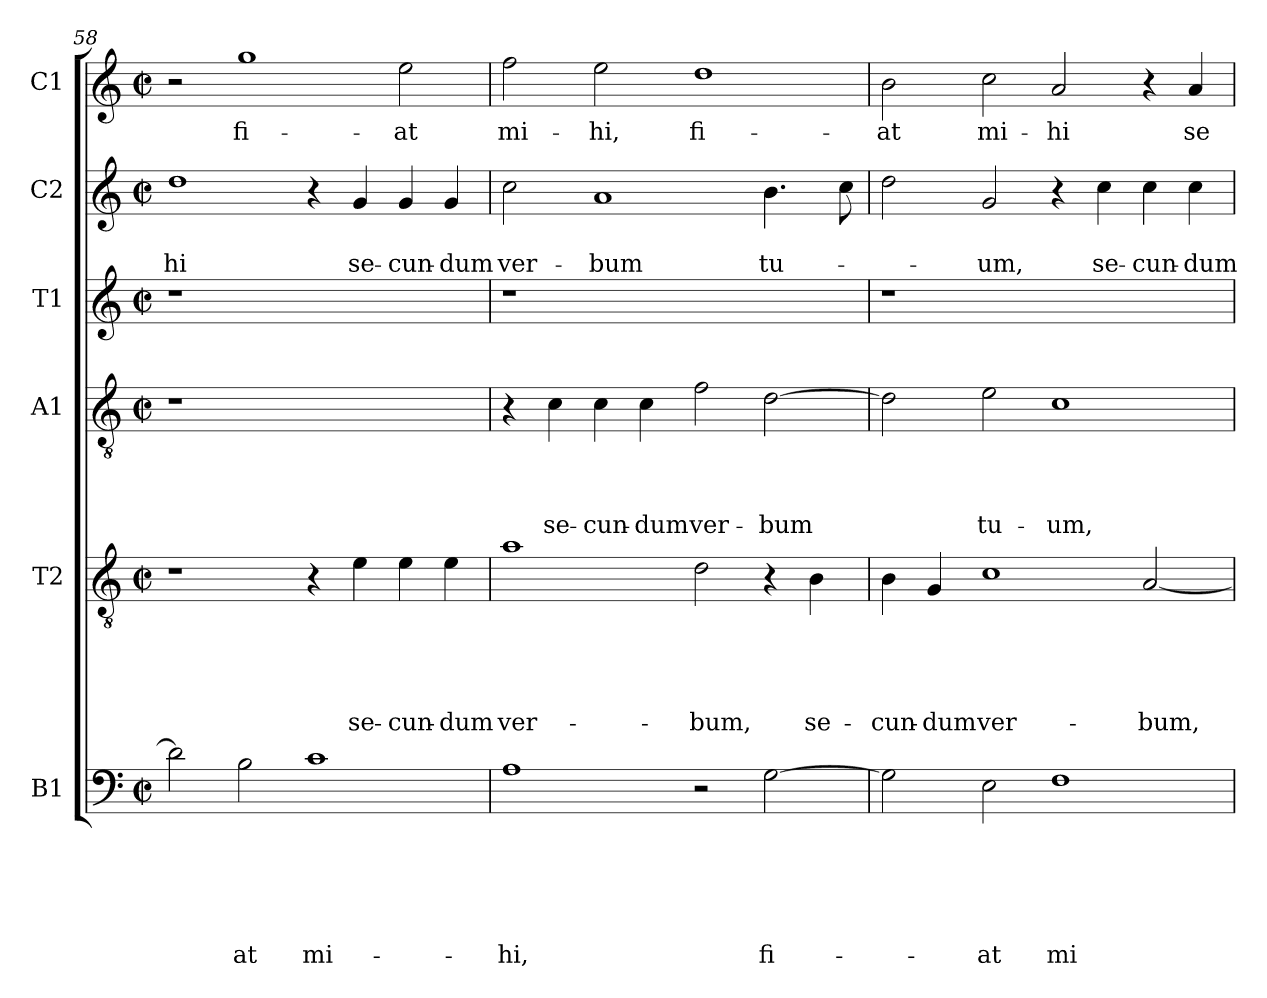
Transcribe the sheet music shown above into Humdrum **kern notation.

**kern	**text	**text	**text	**text	**text	**text	**kern	**text	**text	**text	**text	**text	**kern	**text	**text	**text	**text	**kern	**kern	**text	**text	**kern	**text
*part6	*part6	*part6	*part6	*part6	*part6	*part6	*part5	*part5	*part5	*part5	*part5	*part5	*part4	*part4	*part4	*part4	*part4	*part3	*part2	*part2	*part2	*part1	*part1
*staff6	*staff6	*staff6	*staff6	*staff6	*staff6	*staff6	*staff5	*staff5	*staff5	*staff5	*staff5	*staff5	*staff4	*staff4	*staff4	*staff4	*staff4	*staff3	*staff2	*staff2	*staff2	*staff1	*staff1
*I"B1	*	*	*	*	*	*	*I"T2	*	*	*	*	*	*I"A1	*	*	*	*	*I"T1	*I"C2	*	*	*I"C1	*
*clefF4	*	*	*	*	*	*	*clefGv2	*	*	*	*	*	*clefGv2	*	*	*	*	*clefG2	*clefG2	*	*	*clefG2	*
*k[]	*	*	*	*	*	*	*k[]	*	*	*	*	*	*k[]	*	*	*	*	*k[]	*k[]	*	*	*k[]	*
*C:	*	*	*	*	*	*	*C:	*	*	*	*	*	*C:	*	*	*	*	*C:	*C:	*	*	*C:	*
*M2/2	*	*	*	*	*	*	*M2/2	*	*	*	*	*	*M2/2	*	*	*	*	*M2/2	*M2/2	*	*	*M2/2	*
*met(c|)	*	*	*	*	*	*	*met(c|)	*	*	*	*	*	*met(c|)	*	*	*	*	*met(c|)	*met(c|)	*	*	*met(c|)	*
=58	=58	=58	=58	=58	=58	=58	=58	=58	=58	=58	=58	=58	=58	=58	=58	=58	=58	=58	=58	=58	=58	=58	=58
!	!	!	!	!	!	!	!	!	!	!	!	!	!	!	!	!	!	!	!	!	!LO:LY:b	!	!
2d\]	.	.	.	.	.	.	1r	.	.	.	.	.	1r	.	.	.	.	1r	1dd	.	-hi	2r	.
!	!	!	!	!	!	!LO:LY:b	!	!	!	!	!	!	!	!	!	!	!	!	!	!	!	!	!LO:LY:b
2B\	.	.	.	.	.	-at	.	.	.	.	.	.	.	.	.	.	.	.	.	.	.	1gg	fi-
!	!	!	!	!	!	!LO:LY:b	!	!	!	!	!	!	!	!	!	!	!	!	!	!	!	!	!
1c	.	.	.	.	.	mi-	4r	.	.	.	.	.	1ryy	.	.	.	.	1ryy	4r	.	.	.	.
!	!	!	!	!	!	!	!	!	!	!	!	!LO:LY:b	!	!	!	!	!	!	!	!	!LO:LY:b	!	!
.	.	.	.	.	.	.	4e\	.	.	.	.	se-	.	.	.	.	.	.	4g/	.	se-	.	.
!	!	!	!	!	!	!	!	!	!	!	!	!LO:LY:b	!	!	!	!	!	!	!	!	!LO:LY:b	!	!LO:LY:b
.	.	.	.	.	.	.	4e\	.	.	.	.	-cun-	.	.	.	.	.	.	4g/	.	-cun-	2ee\	-at
!	!	!	!	!	!	!	!	!	!	!	!	!LO:LY:b	!	!	!	!	!	!	!	!	!LO:LY:b	!	!
.	.	.	.	.	.	.	4e\	.	.	.	.	-dum	.	.	.	.	.	.	4g/	.	-dum	.	.
=59	=59	=59	=59	=59	=59	=59	=59	=59	=59	=59	=59	=59	=59	=59	=59	=59	=59	=59	=59	=59	=59	=59	=59
!	!	!	!	!	!	!LO:LY:b	!	!	!	!	!	!LO:LY:b	!	!	!	!	!	!	!	!	!LO:LY:b	!	!LO:LY:b
1A	.	.	.	.	.	-hi,	1a	.	.	.	.	ver-	4r	.	.	.	.	1r	2cc\	.	ver-	2ff\	mi-
!	!	!	!	!	!	!	!	!	!	!	!	!	!	!	!	!	!LO:LY:b	!	!	!	!	!	!
.	.	.	.	.	.	.	.	.	.	.	.	.	4c\	.	.	.	se-	.	.	.	.	.	.
!	!	!	!	!	!	!	!	!	!	!	!	!	!	!	!	!	!LO:LY:b	!	!	!	!LO:LY:b	!	!LO:LY:b
.	.	.	.	.	.	.	.	.	.	.	.	.	4c\	.	.	.	-cun-	.	1a	.	-bum	2ee\	-hi,
!	!	!	!	!	!	!	!	!	!	!	!	!	!	!	!	!	!LO:LY:b	!	!	!	!	!	!
.	.	.	.	.	.	.	.	.	.	.	.	.	4c\	.	.	.	-dum	.	.	.	.	.	.
!	!	!	!	!	!	!	!	!	!	!	!	!LO:LY:b	!	!	!	!	!LO:LY:b	!	!	!	!	!	!LO:LY:b
2r	.	.	.	.	.	.	2d\	.	.	.	.	-bum,	2f\	.	.	.	ver-	1ryy	.	.	.	1dd	fi-
!	!	!	!	!	!	!LO:LY:b	!	!	!	!	!	!	!	!	!	!	!LO:LY:b	!	!	!	!LO:LY:b	!	!
[2G\	.	.	.	.	.	fi-	4r	.	.	.	.	.	[2d\	.	.	.	-bum	.	4.b\	.	tu-	.	.
!	!	!	!	!	!	!	!	!	!	!	!	!LO:LY:b	!	!	!	!	!	!	!	!	!	!	!
.	.	.	.	.	.	.	4B\	.	.	.	.	se-	.	.	.	.	.	.	.	.	.	.	.
.	.	.	.	.	.	.	.	.	.	.	.	.	.	.	.	.	.	.	8cc\	.	.	.	.
!!LO:PB:g=z
=60	=60	=60	=60	=60	=60	=60	=60	=60	=60	=60	=60	=60	=60	=60	=60	=60	=60	=60	=60	=60	=60	=60	=60
!	!	!	!	!	!	!	!	!	!	!	!	!LO:LY:b	!	!	!	!	!	!	!	!	!	!	!LO:LY:b
2G\]	.	.	.	.	.	.	4B\	.	.	.	.	-cun-	2d\]	.	.	.	.	1r	2dd\	.	.	2b\	-at
!	!	!	!	!	!	!	!	!	!	!	!	!LO:LY:b	!	!	!	!	!	!	!	!	!	!	!
.	.	.	.	.	.	.	4G/	.	.	.	.	-dum	.	.	.	.	.	.	.	.	.	.	.
!	!	!	!	!	!	!LO:LY:b	!	!	!	!	!	!LO:LY:b	!	!	!	!	!LO:LY:b	!	!	!	!LO:LY:b	!	!LO:LY:b
2E\	.	.	.	.	.	-at	1c	.	.	.	.	ver-	2e\	.	.	.	tu-	.	2g/	.	-um,	2cc\	mi-
!	!	!	!	!	!	!LO:LY:b	!	!	!	!	!	!	!	!	!	!	!LO:LY:b	!	!	!	!	!	!LO:LY:b
1F	.	.	.	.	.	mi-	.	.	.	.	.	.	1c	.	.	.	-um,	1ryy	4r	.	.	2a/	-hi
!	!	!	!	!	!	!	!	!	!	!	!	!	!	!	!	!	!	!	!	!	!LO:LY:b	!	!
.	.	.	.	.	.	.	.	.	.	.	.	.	.	.	.	.	.	.	4cc\	.	se-	.	.
!	!	!	!	!	!	!	!	!	!	!	!	!LO:LY:b	!	!	!	!	!	!	!	!	!LO:LY:b	!	!
.	.	.	.	.	.	.	[2A/	.	.	.	.	-bum,	.	.	.	.	.	.	4cc\	.	-cun-	4r	.
!	!	!	!	!	!	!	!	!	!	!	!	!	!	!	!	!	!	!	!	!	!LO:LY:b	!	!LO:LY:b
.	.	.	.	.	.	.	.	.	.	.	.	.	.	.	.	.	.	.	4cc\	.	-dum	4a/	se-
=	=	=	=	=	=	=	=	=	=	=	=	=	=	=	=	=	=	=	=	=	=	=	=
*-	*-	*-	*-	*-	*-	*-	*-	*-	*-	*-	*-	*-	*-	*-	*-	*-	*-	*-	*-	*-	*-	*-	*-
